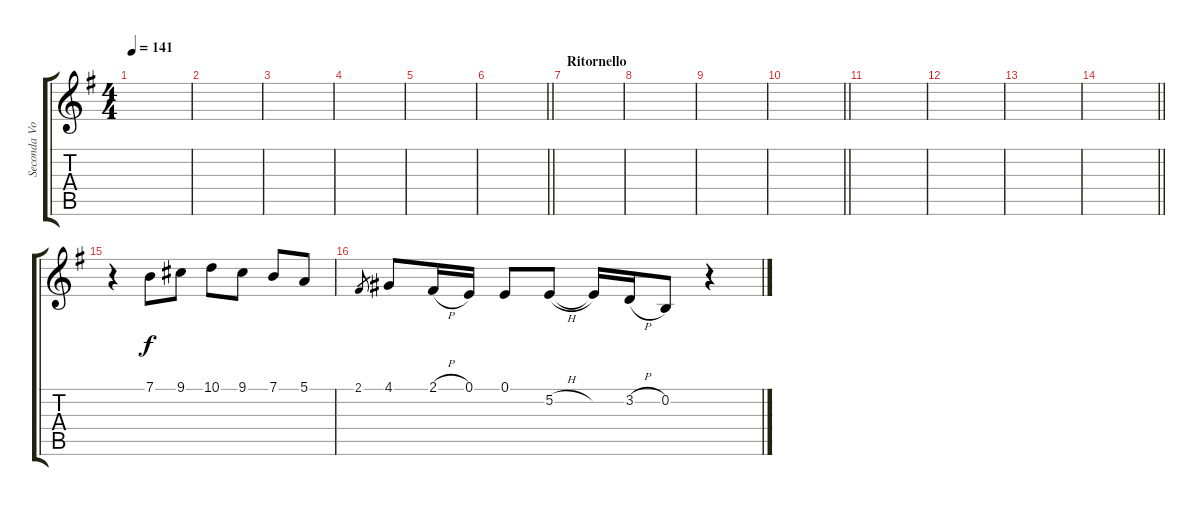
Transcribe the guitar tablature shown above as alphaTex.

\track ("Seconda Voce" "Seconda Vo") {instrument altosax}
\staff {score tabs}
\tuning (E4 B3 G3 D3 A2 E2) {hide}
\ts (4 4)
\tempo 141
\clef g2
\ks eminor
|
|
|
|
|
\barLineRight lightlight
|
\section ("" "Ritornello")
|
|
|
\barLineRight lightlight
|
|
|
|
\barLineRight lightlight
|
r.4 7.1.8 9.1.8 10.1.8 9.1.8 7.1.8 5.1.8 |
2.1.8{gr} 4.1.8 2.1{h}.16 0.1.16 0.1.8 5.2{h}.8 5.2{t}.16 3.2{h}.16 0.2.8 r.4
